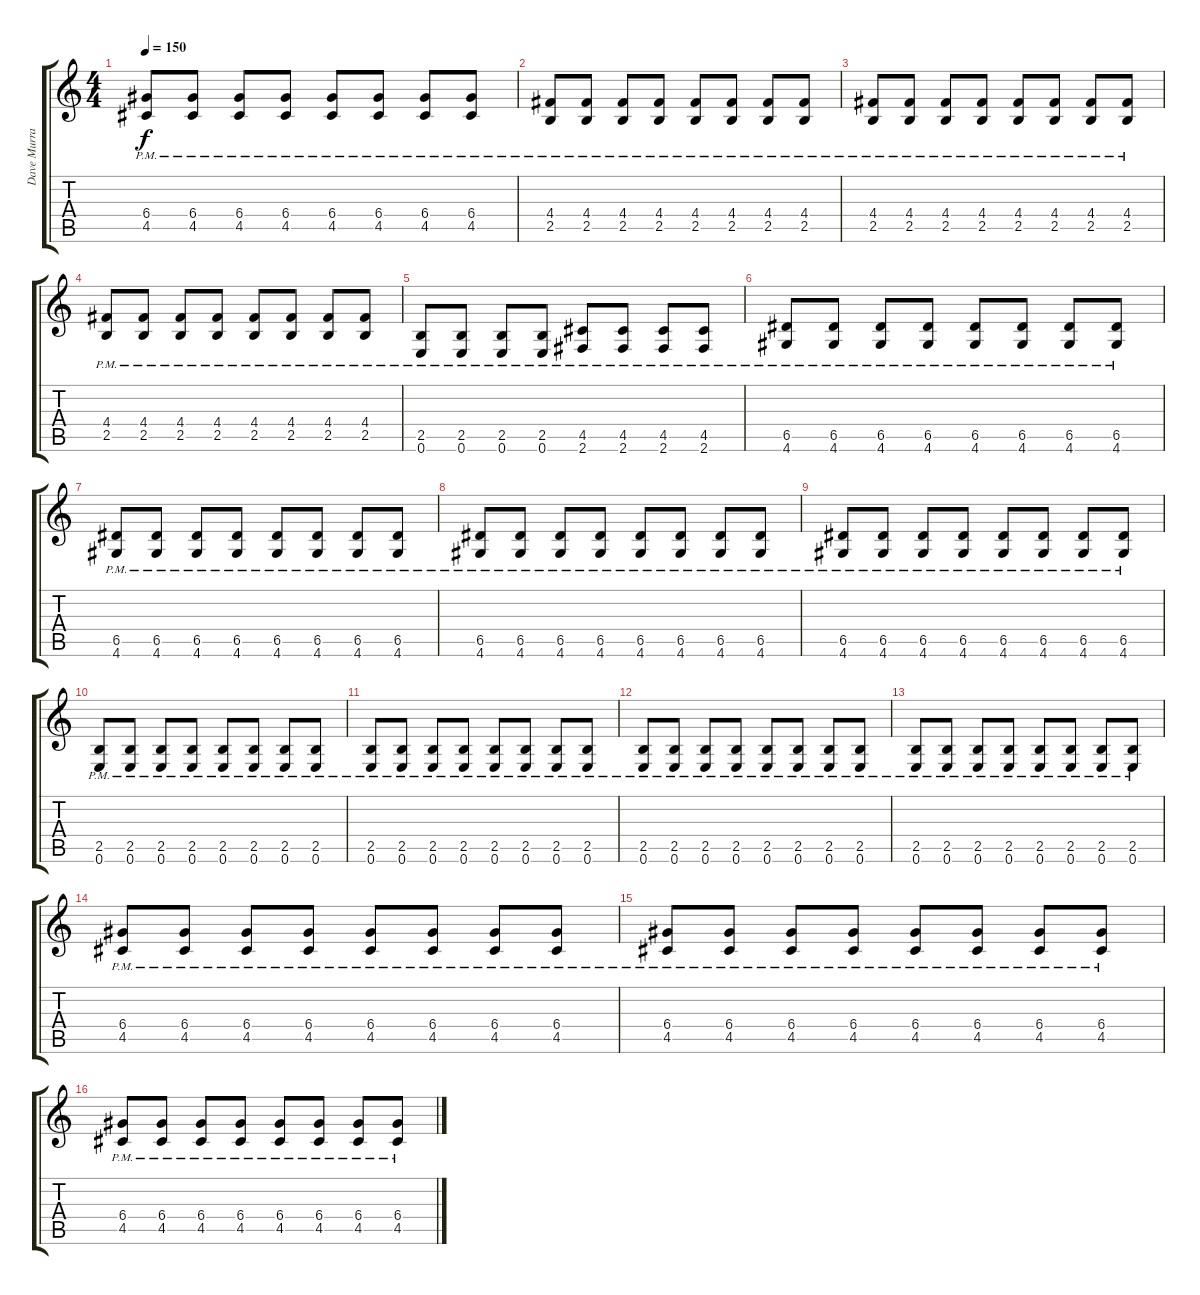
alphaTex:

\track ("Dave Murray" "Dave Murra") {instrument distortionguitar}
\staff {score tabs}
\tuning (E4 B3 G3 D3 A2 E2) {hide}
\ts (4 4)
\tempo 150
\clef g2
\ks c
(6.4{pm} 4.5{pm}).8{dy f} (6.4{pm} 4.5{pm}).8 (6.4{pm} 4.5{pm}).8 (6.4{pm} 4.5{pm}).8 (6.4{pm} 4.5{pm}).8 (6.4{pm} 4.5{pm}).8 (6.4{pm} 4.5{pm}).8 (6.4{pm} 4.5{pm}).8 |
(4.4{pm} 2.5{pm}).8 (4.4{pm} 2.5{pm}).8 (4.4{pm} 2.5{pm}).8 (4.4{pm} 2.5{pm}).8 (4.4{pm} 2.5{pm}).8 (4.4{pm} 2.5{pm}).8 (4.4{pm} 2.5{pm}).8 (4.4{pm} 2.5{pm}).8 |
(4.4{pm} 2.5{pm}).8 (4.4{pm} 2.5{pm}).8 (4.4{pm} 2.5{pm}).8 (4.4{pm} 2.5{pm}).8 (4.4{pm} 2.5{pm}).8 (4.4{pm} 2.5{pm}).8 (4.4{pm} 2.5{pm}).8 (4.4{pm} 2.5{pm}).8 |
(4.4{pm} 2.5{pm}).8 (4.4{pm} 2.5{pm}).8 (4.4{pm} 2.5{pm}).8 (4.4{pm} 2.5{pm}).8 (4.4{pm} 2.5{pm}).8 (4.4{pm} 2.5{pm}).8 (4.4{pm} 2.5{pm}).8 (4.4{pm} 2.5{pm}).8 |
(2.5{pm} 0.6{pm}).8 (2.5{pm} 0.6{pm}).8 (2.5{pm} 0.6{pm}).8 (2.5{pm} 0.6{pm}).8 (4.5{pm} 2.6{pm}).8 (4.5{pm} 2.6{pm}).8 (4.5{pm} 2.6{pm}).8 (4.5{pm} 2.6{pm}).8 |
(6.5{pm} 4.6{pm}).8{instrument distortionguitar} (6.5{pm} 4.6{pm}).8 (6.5{pm} 4.6{pm}).8 (6.5{pm} 4.6{pm}).8 (6.5{pm} 4.6{pm}).8 (6.5{pm} 4.6{pm}).8 (6.5{pm} 4.6{pm}).8 (6.5{pm} 4.6{pm}).8 |
(6.5{pm} 4.6{pm}).8 (6.5{pm} 4.6{pm}).8 (6.5{pm} 4.6{pm}).8 (6.5{pm} 4.6{pm}).8 (6.5{pm} 4.6{pm}).8 (6.5{pm} 4.6{pm}).8 (6.5{pm} 4.6{pm}).8 (6.5{pm} 4.6{pm}).8 |
(6.5{pm} 4.6{pm}).8 (6.5{pm} 4.6{pm}).8 (6.5{pm} 4.6{pm}).8 (6.5{pm} 4.6{pm}).8 (6.5{pm} 4.6{pm}).8 (6.5{pm} 4.6{pm}).8 (6.5{pm} 4.6{pm}).8 (6.5{pm} 4.6{pm}).8 |
(6.5{pm} 4.6{pm}).8 (6.5{pm} 4.6{pm}).8 (6.5{pm} 4.6{pm}).8 (6.5{pm} 4.6{pm}).8 (6.5{pm} 4.6{pm}).8 (6.5{pm} 4.6{pm}).8 (6.5{pm} 4.6{pm}).8 (6.5{pm} 4.6{pm}).8 |
(2.5{pm} 0.6{pm}).8 (2.5{pm} 0.6{pm}).8 (2.5{pm} 0.6{pm}).8 (2.5{pm} 0.6{pm}).8 (2.5{pm} 0.6{pm}).8 (2.5{pm} 0.6{pm}).8 (2.5{pm} 0.6{pm}).8 (2.5{pm} 0.6{pm}).8 |
(2.5{pm} 0.6{pm}).8 (2.5{pm} 0.6{pm}).8 (2.5{pm} 0.6{pm}).8 (2.5{pm} 0.6{pm}).8 (2.5{pm} 0.6{pm}).8 (2.5{pm} 0.6{pm}).8 (2.5{pm} 0.6{pm}).8 (2.5{pm} 0.6{pm}).8 |
(2.5{pm} 0.6{pm}).8 (2.5{pm} 0.6{pm}).8 (2.5{pm} 0.6{pm}).8 (2.5{pm} 0.6{pm}).8 (2.5{pm} 0.6{pm}).8 (2.5{pm} 0.6{pm}).8 (2.5{pm} 0.6{pm}).8 (2.5{pm} 0.6{pm}).8 |
(2.5{pm} 0.6{pm}).8 (2.5{pm} 0.6{pm}).8 (2.5{pm} 0.6{pm}).8 (2.5{pm} 0.6{pm}).8 (2.5{pm} 0.6{pm}).8 (2.5{pm} 0.6{pm}).8 (2.5{pm} 0.6{pm}).8 (2.5{pm} 0.6{pm}).8 |
(6.4{pm} 4.5{pm}).8 (6.4{pm} 4.5{pm}).8 (6.4{pm} 4.5{pm}).8 (6.4{pm} 4.5{pm}).8 (6.4{pm} 4.5{pm}).8 (6.4{pm} 4.5{pm}).8 (6.4{pm} 4.5{pm}).8 (6.4{pm} 4.5{pm}).8 |
(6.4{pm} 4.5{pm}).8 (6.4{pm} 4.5{pm}).8 (6.4{pm} 4.5{pm}).8 (6.4{pm} 4.5{pm}).8 (6.4{pm} 4.5{pm}).8 (6.4{pm} 4.5{pm}).8 (6.4{pm} 4.5{pm}).8 (6.4{pm} 4.5{pm}).8 |
(6.4{pm} 4.5{pm}).8 (6.4{pm} 4.5{pm}).8 (6.4{pm} 4.5{pm}).8 (6.4{pm} 4.5{pm}).8 (6.4{pm} 4.5{pm}).8 (6.4{pm} 4.5{pm}).8 (6.4{pm} 4.5{pm}).8 (6.4{pm} 4.5{pm}).8
